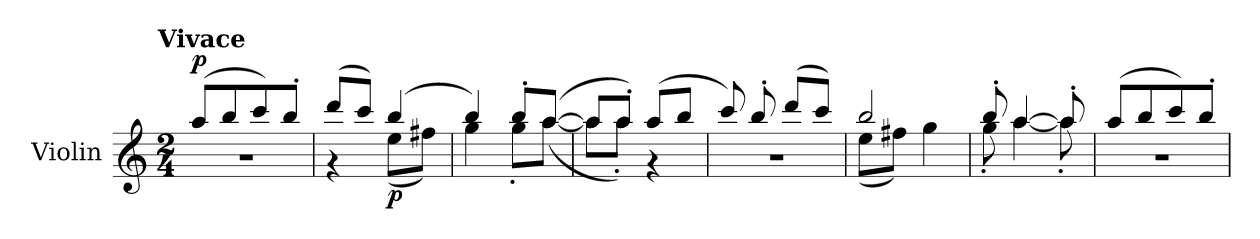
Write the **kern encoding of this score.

**kern	**dynam
*part1	*part1
*staff1	*staff1
*I"Violin	*
*I'Vln.	*
*clefG2	*
*k[]	*
!!LO:TX:omd:t=Vivace
*M2/4	*
*MM172	*
=1	=1
*^	*
!	!	!LO:DY:a
(8aa/L	2r	p
8bb/	.	.
8ccc/)	.	.
8bb'/J	.	.
=2	=2	=2
(8ddd/L	4r	.
8ccc/J)	.	.
!	!	!LO:DY:b
(4bb/	(8ee\L	p
.	8ff#X\J)	.
=3	=3	=3
4bb/)	4gg\	.
8bb'/L	8gg'\L	.
([8aa/J	([8aa\J	.
=4	=4	=4
8aa/L]	8aa\L]	.
8aa'/J)	8aa'\J)	.
(8aa/L	4r	.
8bb/J	.	.
=5	=5	=5
8ccc/)	2r	.
8bb'/	.	.
(8ddd/L	.	.
8ccc/J)	.	.
=6	=6	=6
2bb/	(8ee\L	.
.	8ff#X\J)	.
.	4gg\	.
=7	=7	=7
8bb'/	8gg'\	.
[4aa/	[4aa\	.
8aa'/]	8aa'\]	.
=8	=8	=8
(8aa/L	2r	.
8bb/	.	.
8ccc/)	.	.
8bb'/J	.	.
*v	*v	*
=	=
*-	*-
